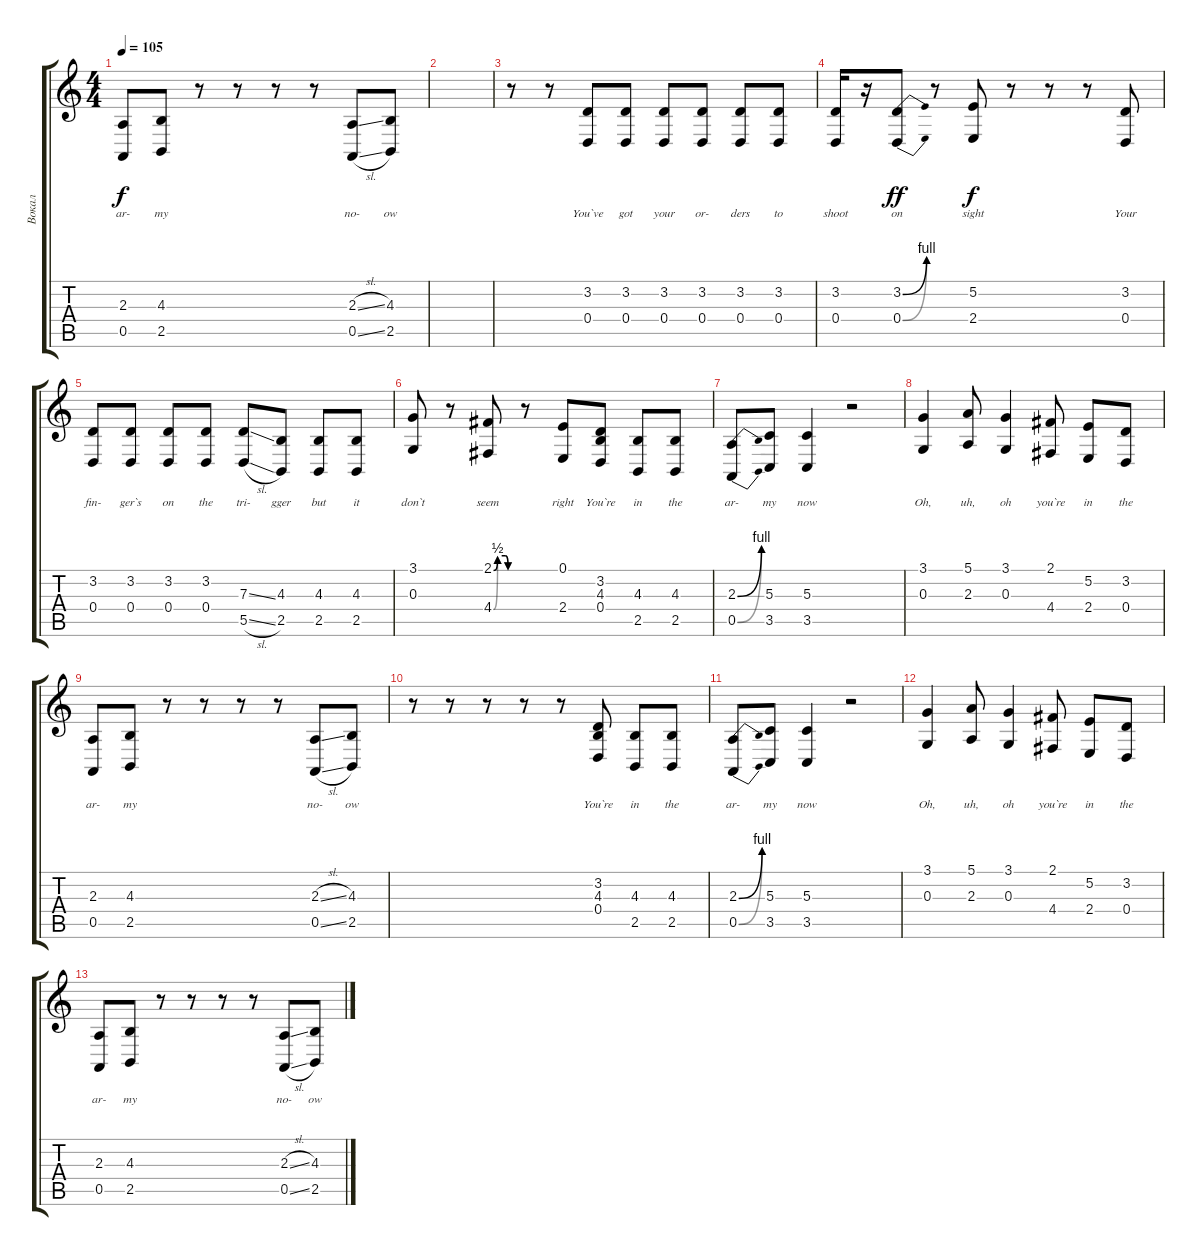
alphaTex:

\track ("Вокал" "Вокал") {instrument brightacousticpiano}
\staff {score tabs}
\tuning (E4 B3 G3 D3 A2 E2) {hide}
\ts (4 4)
\tempo 105
\clef g2
\ks c
(2.3 0.5).8{lyrics (0 "ar-") lyrics (1 "") lyrics (2 "") lyrics (3 "") lyrics (4 "") dy f} (4.3 2.5).8{lyrics (0 "my") lyrics (1 "") lyrics (2 "") lyrics (3 "") lyrics (4 "")} r.8 r.8 r.8 r.8 (2.3{sl} 0.5{sl}).8{lyrics (0 "no-") lyrics (1 "") lyrics (2 "") lyrics (3 "") lyrics (4 "")} (4.3 2.5).8{lyrics (0 "ow") lyrics (1 "") lyrics (2 "") lyrics (3 "") lyrics (4 "")} |
|
r.8 r.8 (3.2 0.4).8{lyrics (0 "You`ve") lyrics (1 "") lyrics (2 "") lyrics (3 "") lyrics (4 "")} (3.2 0.4).8{lyrics (0 "got") lyrics (1 "") lyrics (2 "") lyrics (3 "") lyrics (4 "")} (3.2 0.4).8{lyrics (0 "your") lyrics (1 "") lyrics (2 "") lyrics (3 "") lyrics (4 "")} (3.2 0.4).8{lyrics (0 "or-") lyrics (1 "") lyrics (2 "") lyrics (3 "") lyrics (4 "")} (3.2 0.4).8{lyrics (0 "ders") lyrics (1 "") lyrics (2 "") lyrics (3 "") lyrics (4 "")} (3.2 0.4).8{lyrics (0 "to") lyrics (1 "") lyrics (2 "") lyrics (3 "") lyrics (4 "")} |
(3.2 0.4).16{lyrics (0 "shoot") lyrics (1 "") lyrics (2 "") lyrics (3 "") lyrics (4 "")} r.16 (3.2{be (bend 0 0 60 4)} 0.4{be (bend 0 0 60 4)}).8{lyrics (0 "on") lyrics (1 "") lyrics (2 "") lyrics (3 "") lyrics (4 "") dy ff} r.8 (5.2 2.4).8{lyrics (0 "sight") lyrics (1 "") lyrics (2 "") lyrics (3 "") lyrics (4 "") dy f} r.8 r.8 r.8 (3.2 0.4).8{lyrics (0 "Your") lyrics (1 "") lyrics (2 "") lyrics (3 "") lyrics (4 "")} |
(3.2 0.4).8{lyrics (0 "fin-") lyrics (1 "") lyrics (2 "") lyrics (3 "") lyrics (4 "")} (3.2 0.4).8{lyrics (0 "ger`s") lyrics (1 "") lyrics (2 "") lyrics (3 "") lyrics (4 "")} (3.2 0.4).8{lyrics (0 "on") lyrics (1 "") lyrics (2 "") lyrics (3 "") lyrics (4 "")} (3.2 0.4).8{lyrics (0 "the") lyrics (1 "") lyrics (2 "") lyrics (3 "") lyrics (4 "")} (7.3{ss} 5.5{sl}).8{lyrics (0 "tri-") lyrics (1 "") lyrics (2 "") lyrics (3 "") lyrics (4 "")} (4.3 2.5).8{lyrics (0 "gger") lyrics (1 "") lyrics (2 "") lyrics (3 "") lyrics (4 "")} (4.3 2.5).8{lyrics (0 "but") lyrics (1 "") lyrics (2 "") lyrics (3 "") lyrics (4 "")} (4.3 2.5).8{lyrics (0 "it") lyrics (1 "") lyrics (2 "") lyrics (3 "") lyrics (4 "")} |
(3.1 0.3).8{lyrics (0 "don`t") lyrics (1 "") lyrics (2 "") lyrics (3 "") lyrics (4 "")} r.8 (2.1{be (custom 0 0 10 2 30 2 37 0 60 0)} 4.4{be (custom 0 0 10 2 30 2 37 0 60 0)}).8{lyrics (0 "seem") lyrics (1 "") lyrics (2 "") lyrics (3 "") lyrics (4 "")} r.8 (0.1 2.4).8{lyrics (0 "right") lyrics (1 "") lyrics (2 "") lyrics (3 "") lyrics (4 "")} (3.2 4.3 0.4).8{lyrics (0 "You`re") lyrics (1 "") lyrics (2 "") lyrics (3 "") lyrics (4 "")} (4.3 2.5).8{lyrics (0 "in") lyrics (1 "") lyrics (2 "") lyrics (3 "") lyrics (4 "")} (4.3 2.5).8{lyrics (0 "the") lyrics (1 "") lyrics (2 "") lyrics (3 "") lyrics (4 "")} |
(2.3{be (bend 0 0 60 4)} 0.5{be (bend 0 0 60 4)}).8{lyrics (0 "ar-") lyrics (1 "") lyrics (2 "") lyrics (3 "") lyrics (4 "")} (5.3 3.5).8{lyrics (0 "my") lyrics (1 "") lyrics (2 "") lyrics (3 "") lyrics (4 "")} (5.3 3.5).4{lyrics (0 "now") lyrics (1 "") lyrics (2 "") lyrics (3 "") lyrics (4 "")} r.2 |
(3.1 0.3).4{lyrics (0 "Oh,") lyrics (1 "") lyrics (2 "") lyrics (3 "") lyrics (4 "")} (5.1 2.3).8{lyrics (0 "uh,") lyrics (1 "") lyrics (2 "") lyrics (3 "") lyrics (4 "")} (3.1 0.3).4{lyrics (0 "oh") lyrics (1 "") lyrics (2 "") lyrics (3 "") lyrics (4 "")} (2.1 4.4).8{lyrics (0 "you`re") lyrics (1 "") lyrics (2 "") lyrics (3 "") lyrics (4 "")} (5.2 2.4).8{lyrics (0 "in") lyrics (1 "") lyrics (2 "") lyrics (3 "") lyrics (4 "")} (3.2 0.4).8{lyrics (0 "the") lyrics (1 "") lyrics (2 "") lyrics (3 "") lyrics (4 "")} |
(2.3 0.5).8{lyrics (0 "ar-") lyrics (1 "") lyrics (2 "") lyrics (3 "") lyrics (4 "")} (4.3 2.5).8{lyrics (0 "my") lyrics (1 "") lyrics (2 "") lyrics (3 "") lyrics (4 "")} r.8 r.8 r.8 r.8 (2.3{sl} 0.5{sl}).8{lyrics (0 "no-") lyrics (1 "") lyrics (2 "") lyrics (3 "") lyrics (4 "")} (4.3 2.5).8{lyrics (0 "ow") lyrics (1 "") lyrics (2 "") lyrics (3 "") lyrics (4 "")} |
r.8 r.8 r.8 r.8 r.8 (3.2 4.3 0.4).8{lyrics (0 "You`re") lyrics (1 "") lyrics (2 "") lyrics (3 "") lyrics (4 "")} (4.3 2.5).8{lyrics (0 "in") lyrics (1 "") lyrics (2 "") lyrics (3 "") lyrics (4 "")} (4.3 2.5).8{lyrics (0 "the") lyrics (1 "") lyrics (2 "") lyrics (3 "") lyrics (4 "")} |
(2.3{be (bend 0 0 60 4)} 0.5{be (bend 0 0 60 4)}).8{lyrics (0 "ar-") lyrics (1 "") lyrics (2 "") lyrics (3 "") lyrics (4 "")} (5.3 3.5).8{lyrics (0 "my") lyrics (1 "") lyrics (2 "") lyrics (3 "") lyrics (4 "")} (5.3 3.5).4{lyrics (0 "now") lyrics (1 "") lyrics (2 "") lyrics (3 "") lyrics (4 "")} r.2 |
(3.1 0.3).4{lyrics (0 "Oh,") lyrics (1 "") lyrics (2 "") lyrics (3 "") lyrics (4 "")} (5.1 2.3).8{lyrics (0 "uh,") lyrics (1 "") lyrics (2 "") lyrics (3 "") lyrics (4 "")} (3.1 0.3).4{lyrics (0 "oh") lyrics (1 "") lyrics (2 "") lyrics (3 "") lyrics (4 "")} (2.1 4.4).8{lyrics (0 "you`re") lyrics (1 "") lyrics (2 "") lyrics (3 "") lyrics (4 "")} (5.2 2.4).8{lyrics (0 "in") lyrics (1 "") lyrics (2 "") lyrics (3 "") lyrics (4 "")} (3.2 0.4).8{lyrics (0 "the") lyrics (1 "") lyrics (2 "") lyrics (3 "") lyrics (4 "")} |
(2.3 0.5).8{lyrics (0 "ar-") lyrics (1 "") lyrics (2 "") lyrics (3 "") lyrics (4 "")} (4.3 2.5).8{lyrics (0 "my") lyrics (1 "") lyrics (2 "") lyrics (3 "") lyrics (4 "")} r.8 r.8 r.8 r.8 (2.3{sl} 0.5{sl}).8{lyrics (0 "no-") lyrics (1 "") lyrics (2 "") lyrics (3 "") lyrics (4 "")} (4.3 2.5).8{lyrics (0 "ow") lyrics (1 "") lyrics (2 "") lyrics (3 "") lyrics (4 "")}
